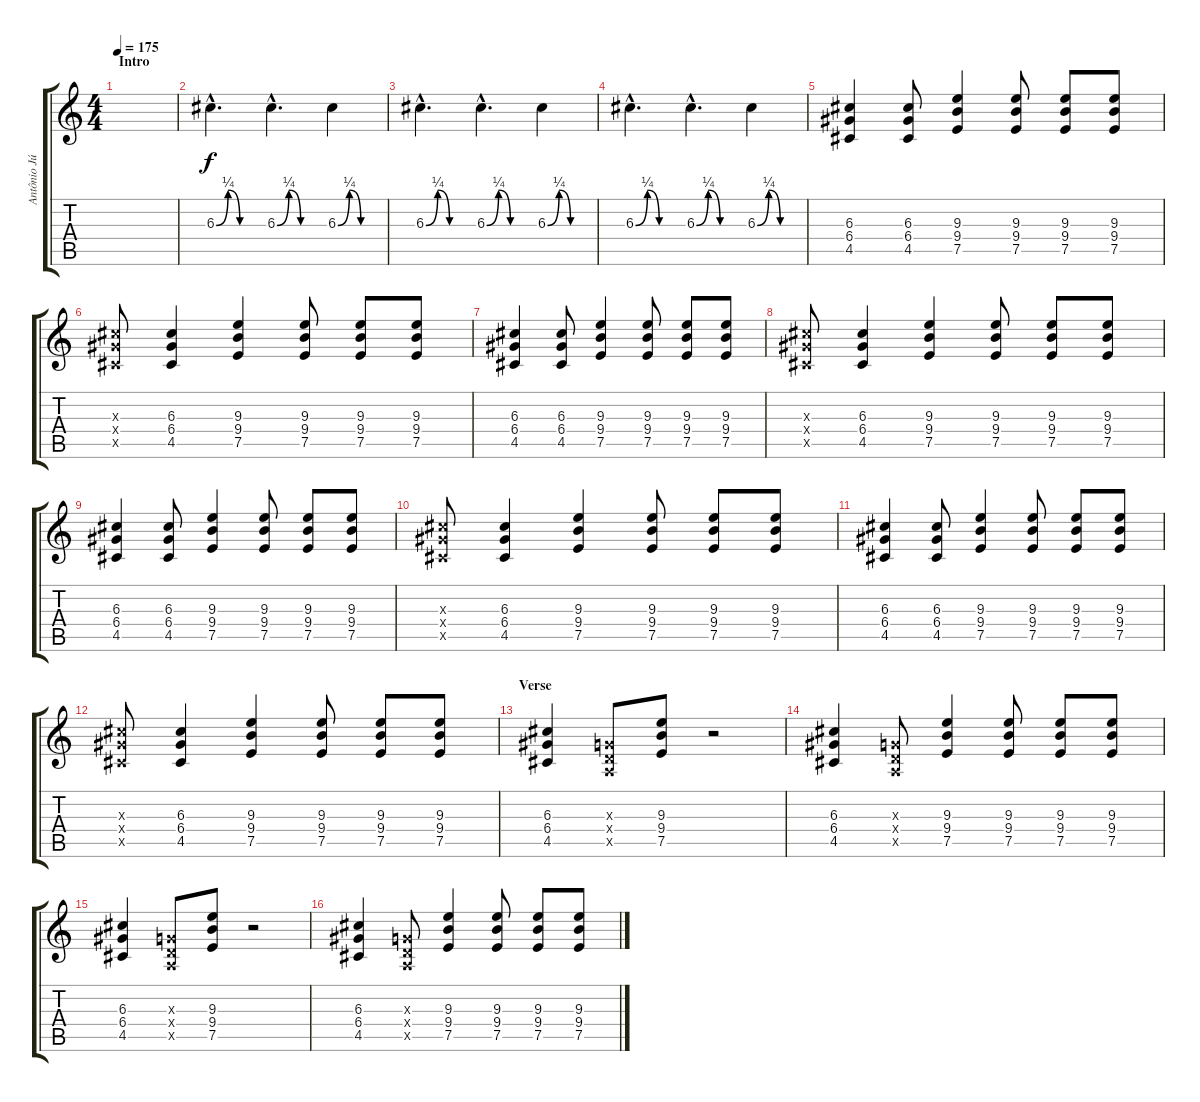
\track ("Antônio Júlio Nastácia" "Antônio Jú") {instrument overdrivenguitar}
\staff {score tabs}
\tuning (E4 B3 G3 D3 A2 E2) {hide}
\ts (4 4)
\section ("" "Intro")
\tempo 175
\clef g2
\ks c
|
6.3{be (custom 0 0 15 1 30 0 33 0 36 0 45 0 60 0) hac}.4{d} 6.3{be (custom 0 0 15 1 30 0 45 0 60 0) hac}.4{d} 6.3{be (custom 0 0 15 1 30 0 45 0 60 0)}.4 |
6.3{be (custom 0 0 15 1 30 0 33 0 36 0 45 0 60 0) hac}.4{d} 6.3{be (custom 0 0 15 1 30 0 45 0 60 0) hac}.4{d} 6.3{be (custom 0 0 15 1 30 0 45 0 60 0)}.4 |
6.3{be (custom 0 0 15 1 30 0 33 0 36 0 45 0 60 0) hac}.4{d} 6.3{be (custom 0 0 15 1 30 0 45 0 60 0) hac}.4{d} 6.3{be (custom 0 0 15 1 30 0 45 0 60 0)}.4 |
(6.3 6.4 4.5).4 (6.3 6.4 4.5).8 (9.3 9.4 7.5).4 (9.3 9.4 7.5).8 (9.3 9.4 7.5).8 (9.3 9.4 7.5).8 |
(6.3{x} 6.4{x} 4.5{x}).8 (6.3 6.4 4.5).4 (9.3 9.4 7.5).4 (9.3 9.4 7.5).8 (9.3 9.4 7.5).8 (9.3 9.4 7.5).8 |
(6.3 6.4 4.5).4 (6.3 6.4 4.5).8 (9.3 9.4 7.5).4 (9.3 9.4 7.5).8 (9.3 9.4 7.5).8 (9.3 9.4 7.5).8 |
(6.3{x} 6.4{x} 4.5{x}).8 (6.3 6.4 4.5).4 (9.3 9.4 7.5).4 (9.3 9.4 7.5).8 (9.3 9.4 7.5).8 (9.3 9.4 7.5).8 |
(6.3 6.4 4.5).4 (6.3 6.4 4.5).8 (9.3 9.4 7.5).4 (9.3 9.4 7.5).8 (9.3 9.4 7.5).8 (9.3 9.4 7.5).8 |
(6.3{x} 6.4{x} 4.5{x}).8 (6.3 6.4 4.5).4 (9.3 9.4 7.5).4 (9.3 9.4 7.5).8 (9.3 9.4 7.5).8 (9.3 9.4 7.5).8 |
(6.3 6.4 4.5).4 (6.3 6.4 4.5).8 (9.3 9.4 7.5).4 (9.3 9.4 7.5).8 (9.3 9.4 7.5).8 (9.3 9.4 7.5).8 |
(6.3{x} 6.4{x} 4.5{x}).8 (6.3 6.4 4.5).4 (9.3 9.4 7.5).4 (9.3 9.4 7.5).8 (9.3 9.4 7.5).8 (9.3 9.4 7.5).8 |
\section ("" "Verse")
(6.3 6.4 4.5).4 (0.3{x} 0.4{x} 0.5{x}).8 (9.3 9.4 7.5).8 r.2 |
(6.3 6.4 4.5).4 (0.3{x} 0.4{x} 0.5{x}).8 (9.3 9.4 7.5).4 (9.3 9.4 7.5).8 (9.3 9.4 7.5).8 (9.3 9.4 7.5).8 |
(6.3 6.4 4.5).4 (0.3{x} 0.4{x} 0.5{x}).8 (9.3 9.4 7.5).8 r.2 |
(6.3 6.4 4.5).4 (0.3{x} 0.4{x} 0.5{x}).8 (9.3 9.4 7.5).4 (9.3 9.4 7.5).8 (9.3 9.4 7.5).8 (9.3 9.4 7.5).8
